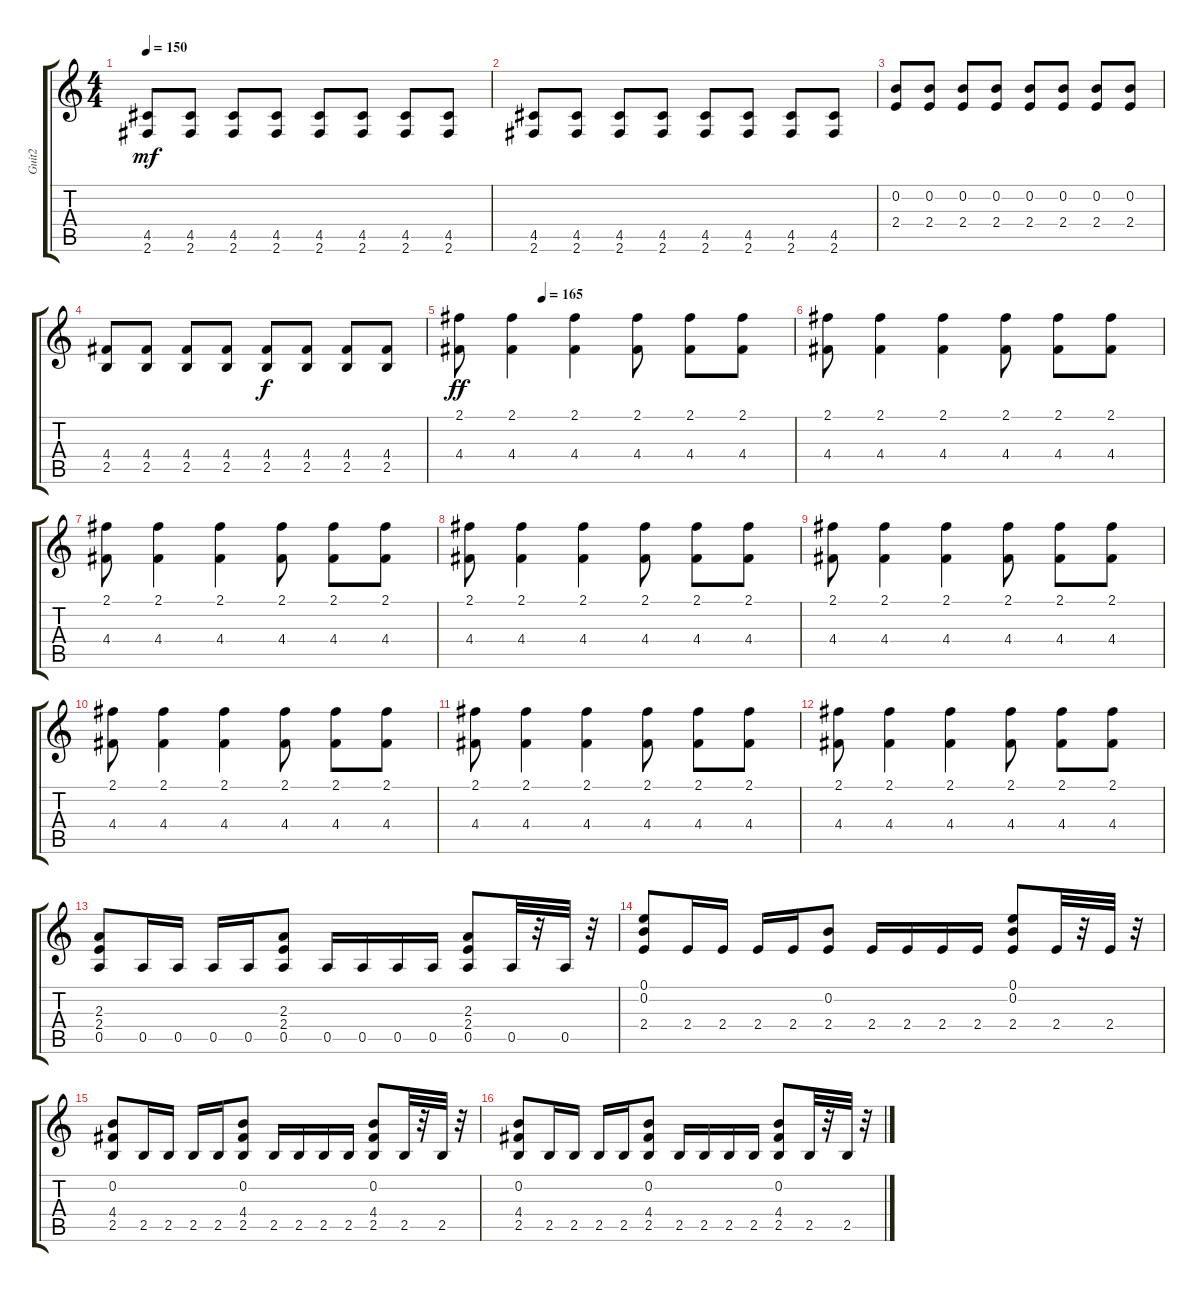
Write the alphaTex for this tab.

\track ("Guit2" "Guit2") {instrument distortionguitar}
\staff {score tabs}
\tuning (E4 B3 G3 D3 A2 E2) {hide}
\ts (4 4)
\tempo 150
\clef g2
\ks c
(4.5 2.6).8{dy mf} (4.5 2.6).8 (4.5 2.6).8 (4.5 2.6).8 (4.5 2.6).8 (4.5 2.6).8 (4.5 2.6).8 (4.5 2.6).8 |
(4.5 2.6).8 (4.5 2.6).8 (4.5 2.6).8 (4.5 2.6).8 (4.5 2.6).8 (4.5 2.6).8 (4.5 2.6).8 (4.5 2.6).8 |
(0.2 2.4).8 (0.2 2.4).8 (0.2 2.4).8 (0.2 2.4).8 (0.2 2.4).8 (0.2 2.4).8 (0.2 2.4).8 (0.2 2.4).8 |
(4.4 2.5).8 (4.4 2.5).8 (4.4 2.5).8 (4.4 2.5).8 (4.4 2.5).8{dy f} (4.4 2.5).8 (4.4 2.5).8 (4.4 2.5).8 |
\tempo (165 0.25)
(2.1 4.4).8{dy ff} (2.1 4.4).4 (2.1 4.4).4 (2.1 4.4).8 (2.1 4.4).8 (2.1 4.4).8 |
(2.1 4.4).8 (2.1 4.4).4 (2.1 4.4).4 (2.1 4.4).8 (2.1 4.4).8 (2.1 4.4).8 |
(2.1 4.4).8 (2.1 4.4).4 (2.1 4.4).4 (2.1 4.4).8 (2.1 4.4).8 (2.1 4.4).8 |
(2.1 4.4).8 (2.1 4.4).4 (2.1 4.4).4 (2.1 4.4).8 (2.1 4.4).8 (2.1 4.4).8 |
(2.1 4.4).8 (2.1 4.4).4 (2.1 4.4).4 (2.1 4.4).8 (2.1 4.4).8 (2.1 4.4).8 |
(2.1 4.4).8 (2.1 4.4).4 (2.1 4.4).4 (2.1 4.4).8 (2.1 4.4).8 (2.1 4.4).8 |
(2.1 4.4).8 (2.1 4.4).4 (2.1 4.4).4 (2.1 4.4).8 (2.1 4.4).8 (2.1 4.4).8 |
(2.1 4.4).8 (2.1 4.4).4 (2.1 4.4).4 (2.1 4.4).8 (2.1 4.4).8 (2.1 4.4).8 |
(2.3 2.4 0.5).8 0.5.16 0.5.16 0.5.16 0.5.16 (2.3 2.4 0.5).8 0.5.16 0.5.16 0.5.16 0.5.16 (2.3 2.4 0.5).8 0.5.32 r.32 0.5.32 r.32 |
(0.1 0.2 2.4).8 2.4.16 2.4.16 2.4.16 2.4.16 (0.2 2.4).8 2.4.16 2.4.16 2.4.16 2.4.16 (0.1 0.2 2.4).8 2.4.32 r.32 2.4.32 r.32 |
(0.2 4.4 2.5).8 2.5.16 2.5.16 2.5.16 2.5.16 (0.2 4.4 2.5).8 2.5.16 2.5.16 2.5.16 2.5.16 (0.2 4.4 2.5).8 2.5.32 r.32 2.5.32 r.32 |
(0.2 4.4 2.5).8 2.5.16 2.5.16 2.5.16 2.5.16 (0.2 4.4 2.5).8 2.5.16 2.5.16 2.5.16 2.5.16 (0.2 4.4 2.5).8 2.5.32 r.32 2.5.32 r.32
